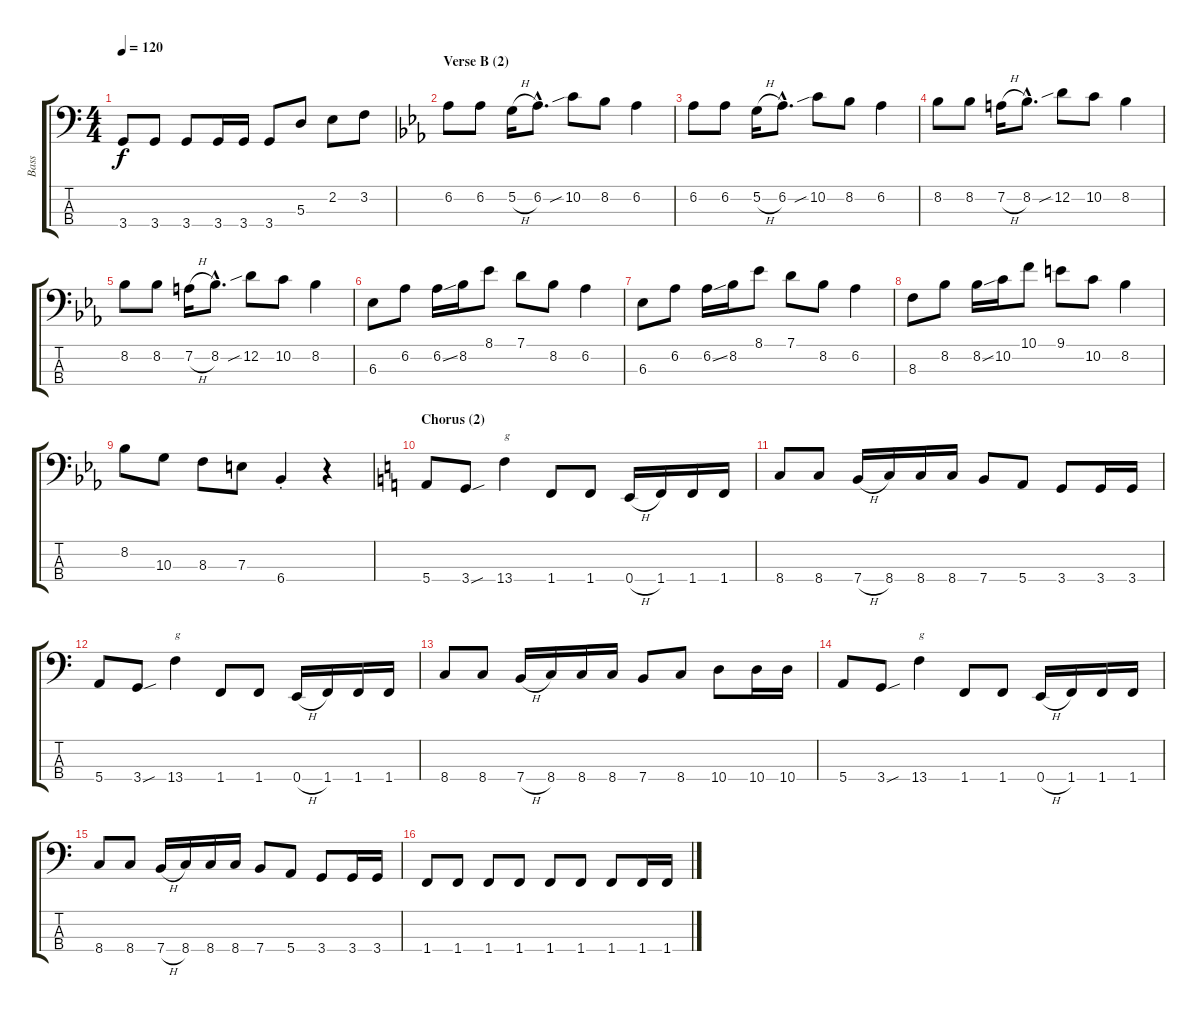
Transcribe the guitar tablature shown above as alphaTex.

\track ("Bass" "Bass") {instrument electricbasspick}
\staff {score tabs}
\tuning (G2 D2 A1 E1) {hide}
\ts (4 4)
\tempo 120
\clef f4
\ks c
3.4.8{dy f} 3.4.8 3.4.8 3.4.16 3.4.16 3.4.8 5.3.8 2.2.8 3.2.8 |
\section ("" "Verse B (2)")
\ks eb
6.2.8 6.2.8 5.2{h}.16 6.2{hac}.8{d} 10.2{sib}.8 8.2.8 6.2.4 |
6.2.8 6.2.8 5.2{h}.16 6.2{hac}.8{d} 10.2{sib}.8 8.2.8 6.2.4 |
8.2.8 8.2.8 7.2{h}.16 8.2{hac}.8{d} 12.2{sib}.8 10.2.8 8.2.4 |
8.2.8 8.2.8 7.2{h}.16 8.2{hac}.8{d} 12.2{sib}.8 10.2.8 8.2.4 |
6.3.8 6.2.8 6.2{ss}.16 8.2.16 8.1.8 7.1.8 8.2.8 6.2.4 |
6.3.8 6.2.8 6.2{ss}.16 8.2.16 8.1.8 7.1.8 8.2.8 6.2.4 |
8.3.8 8.2.8 8.2{ss}.16 10.2.16 10.1.8 9.1.8 10.2.8 8.2.4 |
8.2.8 10.3.8 8.3.8 7.3.8 6.4{st}.4 r.4 |
\section ("" "Chorus (2)")
\ks c
5.4.8 3.4{sou}.8 13.4.4{txt "g"} 1.4.8 1.4.8 0.4{h}.16 1.4.16 1.4.16 1.4.16 |
8.4.8 8.4.8 7.4{h}.16 8.4.16 8.4.16 8.4.16 7.4.8 5.4.8 3.4.8 3.4.16 3.4.16 |
5.4.8 3.4{sou}.8 13.4.4{txt "g"} 1.4.8 1.4.8 0.4{h}.16 1.4.16 1.4.16 1.4.16 |
8.4.8 8.4.8 7.4{h}.16 8.4.16 8.4.16 8.4.16 7.4.8 8.4.8 10.4.8 10.4.16 10.4.16 |
5.4.8 3.4{sou}.8 13.4.4{txt "g"} 1.4.8 1.4.8 0.4{h}.16 1.4.16 1.4.16 1.4.16 |
8.4.8 8.4.8 7.4{h}.16 8.4.16 8.4.16 8.4.16 7.4.8 5.4.8 3.4.8 3.4.16 3.4.16 |
1.4.8 1.4.8 1.4.8 1.4.8 1.4.8 1.4.8 1.4.8 1.4.16 1.4.16
